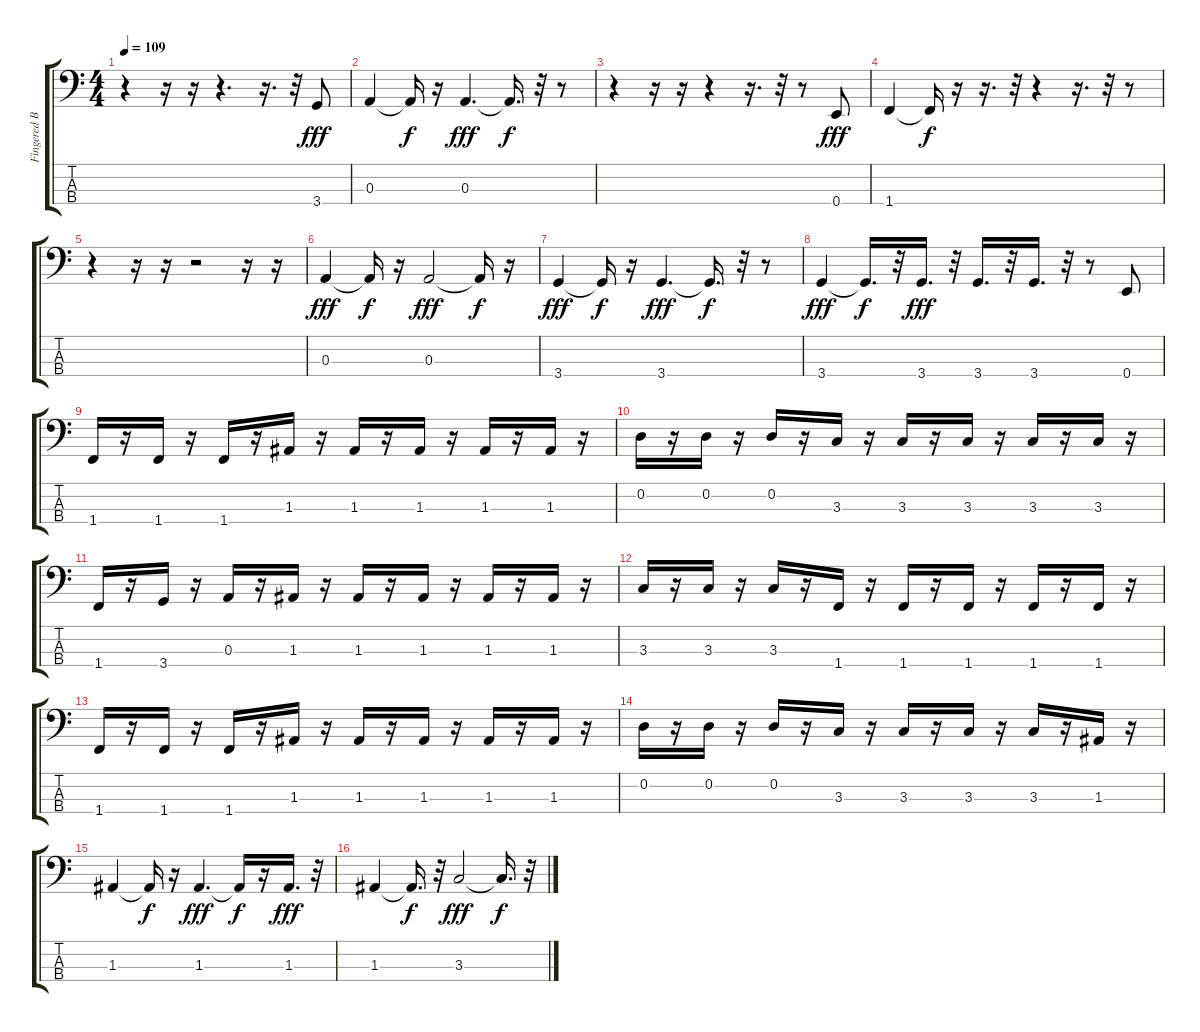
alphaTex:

\track ("Fingered Bass       " "Fingered B") {instrument electricbassfinger}
\staff {score tabs}
\tuning (G2 D2 A1 E1) {hide}
\ts (4 4)
\tempo 109
\clef f4
\ks c
r.4{dy f} r.16 r.16 r.4{d} r.16{d} r.32 3.4.8{dy fff} |
0.3.4 0.3{t}.16{dy f} r.16 0.3.4{d dy fff} 0.3{t}.16{d dy f} r.32 r.8 |
r.4 r.16 r.16 r.4 r.16{d} r.32 r.8 0.4.8{dy fff} |
1.4.4 1.4{t}.16{dy f} r.16 r.16{d} r.32 r.4 r.16{d} r.32 r.8 |
r.4 r.16 r.16 r.2 r.16 r.16 |
0.3.4{dy fff} 0.3{t}.16{dy f} r.16 0.3.2{dy fff} 0.3{t}.16{dy f} r.16 |
3.4.4{dy fff} 3.4{t}.16{dy f} r.16 3.4.4{d dy fff} 3.4{t}.16{d dy f} r.32 r.8 |
3.4.4{dy fff} 3.4{t}.16{d dy f} r.32 3.4.16{d dy fff} r.32 3.4.16{d} r.32 3.4.16{d} r.32 r.8 0.4.8 |
1.4.16 r.16 1.4.16 r.16 1.4.16 r.16 1.3.16 r.16 1.3.16 r.16 1.3.16 r.16 1.3.16 r.16 1.3.16 r.16 |
0.2.16 r.16 0.2.16 r.16 0.2.16 r.16 3.3.16 r.16 3.3.16 r.16 3.3.16 r.16 3.3.16 r.16 3.3.16 r.16 |
1.4.16 r.16 3.4.16 r.16 0.3.16 r.16 1.3.16 r.16 1.3.16 r.16 1.3.16 r.16 1.3.16 r.16 1.3.16 r.16 |
3.3.16 r.16 3.3.16 r.16 3.3.16 r.16 1.4.16 r.16 1.4.16 r.16 1.4.16 r.16 1.4.16 r.16 1.4.16 r.16 |
1.4.16 r.16 1.4.16 r.16 1.4.16 r.16 1.3.16 r.16 1.3.16 r.16 1.3.16 r.16 1.3.16 r.16 1.3.16 r.16 |
0.2.16 r.16 0.2.16 r.16 0.2.16 r.16 3.3.16 r.16 3.3.16 r.16 3.3.16 r.16 3.3.16 r.16 1.3.16 r.16 |
1.3.4 1.3{t}.16{dy f} r.16 1.3.4{d dy fff} 1.3{t}.16{dy f} r.16 1.3.16{d dy fff} r.32 |
1.3.4 1.3{t}.16{d dy f} r.32 3.3.2{dy fff} 3.3{t}.16{d dy f} r.32
